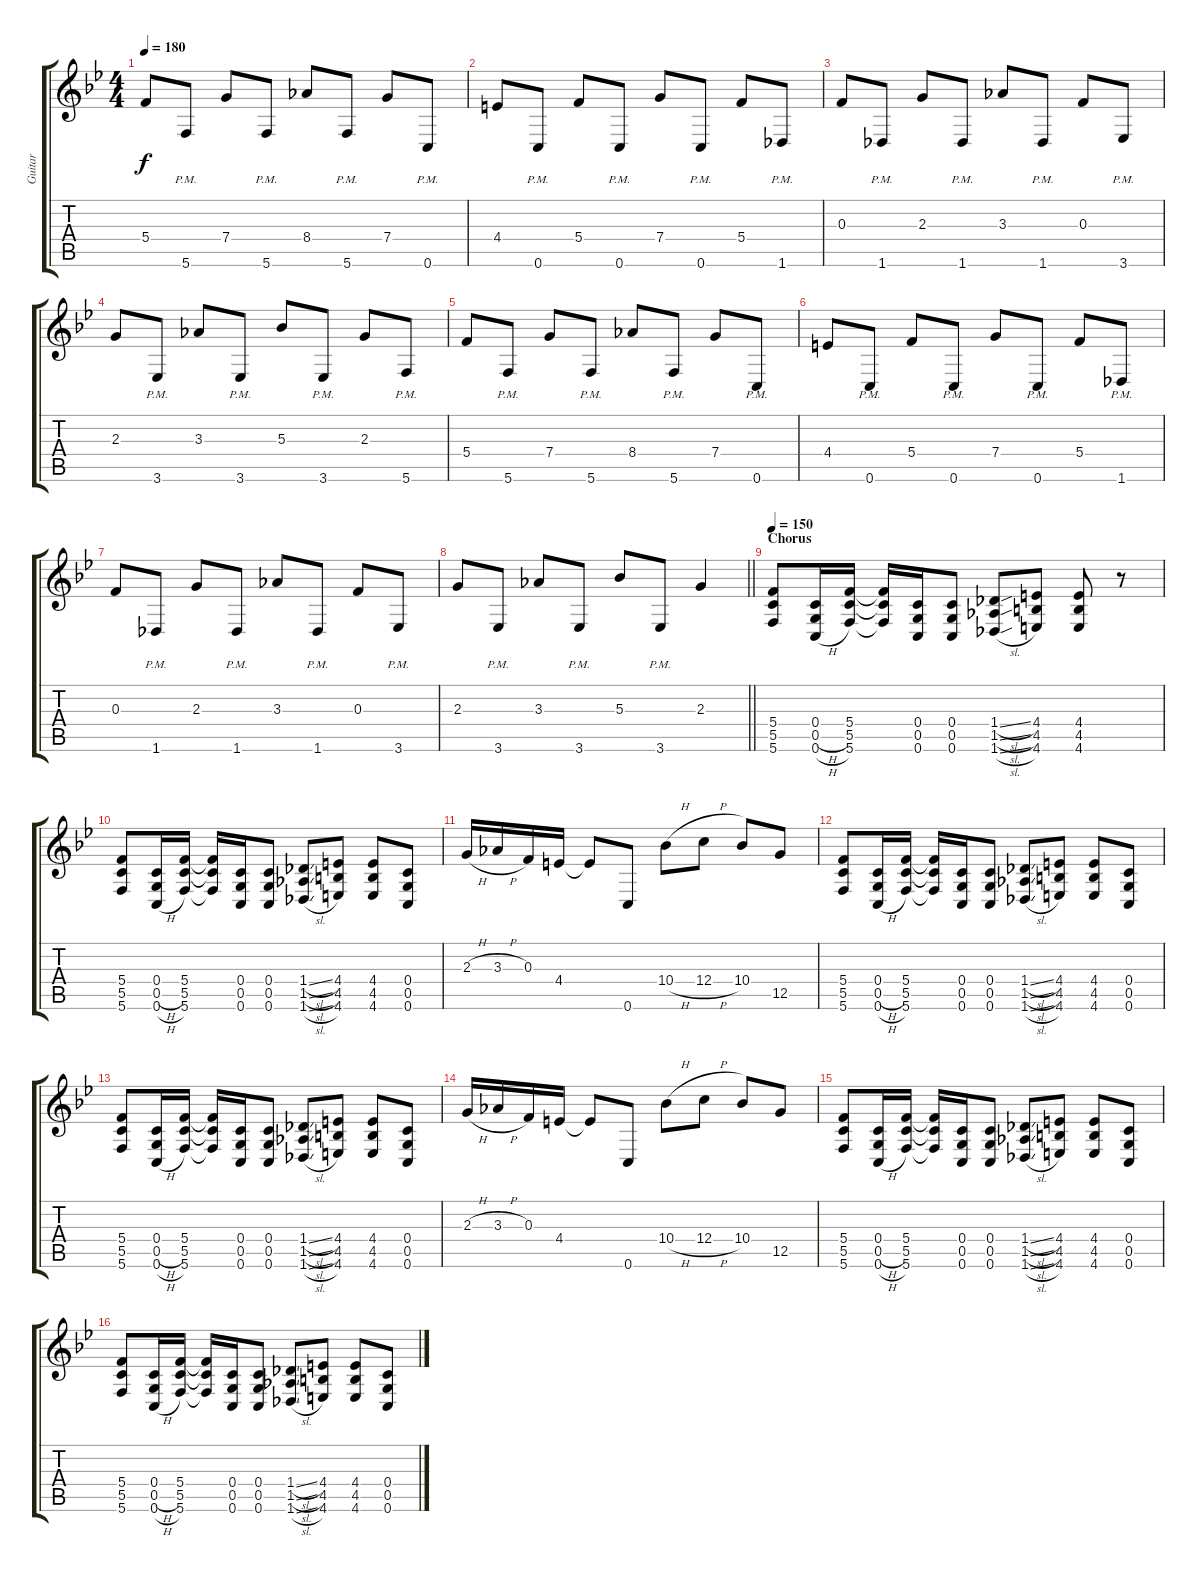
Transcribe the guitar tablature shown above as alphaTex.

\track ("Guitar" "Guitar") {instrument distortionguitar}
\staff {score tabs}
\tuning (D4 A3 F3 C3 G2 C2) {hide}
\ts (4 4)
\tempo 180
\clef g2
\ks bb
5.4.8{dy f} 5.6{pm}.8 7.4.8 5.6{pm}.8 8.4.8 5.6{pm}.8 7.4.8 0.6{pm}.8 |
4.4.8 0.6{pm}.8 5.4.8 0.6{pm}.8 7.4.8 0.6{pm}.8 5.4.8 1.6{pm}.8 |
0.3.8 1.6{pm}.8 2.3.8 1.6{pm}.8 3.3.8 1.6{pm}.8 0.3.8 3.6{pm}.8 |
2.3.8 3.6{pm}.8 3.3.8 3.6{pm}.8 5.3.8 3.6{pm}.8 2.3.8 5.6{pm}.8 |
5.4.8 5.6{pm}.8 7.4.8 5.6{pm}.8 8.4.8 5.6{pm}.8 7.4.8 0.6{pm}.8 |
4.4.8 0.6{pm}.8 5.4.8 0.6{pm}.8 7.4.8 0.6{pm}.8 5.4.8 1.6{pm}.8 |
0.3.8 1.6{pm}.8 2.3.8 1.6{pm}.8 3.3.8 1.6{pm}.8 0.3.8 3.6{pm}.8 |
\barLineRight lightlight
2.3.8 3.6{pm}.8 3.3.8 3.6{pm}.8 5.3.8 3.6{pm}.8 2.3.4 |
\section ("" "Chorus")
\tempo 150
(5.4 5.5 5.6).8{volume 12} (0.4 0.5{h} 0.6{h}).16 (5.4 5.5 5.6).16 (5.4{t} 5.5{t} 5.6{t}).16 (0.4 0.5 0.6).16 (0.4 0.5 0.6).8 (1.4{sl} 1.5{sl} 1.6{sl}).8 (4.4 4.5 4.6).8 (4.4 4.5 4.6).8 r.8 |
(5.4 5.5 5.6).8 (0.4 0.5{h} 0.6{h}).16 (5.4 5.5 5.6).16 (5.4{t} 5.5{t} 5.6{t}).16 (0.4 0.5 0.6).16 (0.4 0.5 0.6).8 (1.4{sl} 1.5{sl} 1.6{sl}).8 (4.4 4.5 4.6).8 (4.4 4.5 4.6).8 (0.4 0.5 0.6).8 |
2.3{h}.16 3.3{h}.16 0.3.16 4.4.16 4.4{t}.8 0.6.8 10.4{h}.8 12.4{h}.8 10.4.8 12.5.8 |
(5.4 5.5 5.6).8 (0.4 0.5{h} 0.6{h}).16 (5.4 5.5 5.6).16 (5.4{t} 5.5{t} 5.6{t}).16 (0.4 0.5 0.6).16 (0.4 0.5 0.6).8 (1.4{sl} 1.5{sl} 1.6{sl}).8 (4.4 4.5 4.6).8 (4.4 4.5 4.6).8 (0.4 0.5 0.6).8 |
(5.4 5.5 5.6).8 (0.4 0.5{h} 0.6{h}).16 (5.4 5.5 5.6).16 (5.4{t} 5.5{t} 5.6{t}).16 (0.4 0.5 0.6).16 (0.4 0.5 0.6).8 (1.4{sl} 1.5{sl} 1.6{sl}).8 (4.4 4.5 4.6).8 (4.4 4.5 4.6).8 (0.4 0.5 0.6).8 |
2.3{h}.16 3.3{h}.16 0.3.16 4.4.16 4.4{t}.8 0.6.8 10.4{h}.8 12.4{h}.8 10.4.8 12.5.8 |
(5.4 5.5 5.6).8 (0.4 0.5{h} 0.6{h}).16 (5.4 5.5 5.6).16 (5.4{t} 5.5{t} 5.6{t}).16 (0.4 0.5 0.6).16 (0.4 0.5 0.6).8 (1.4{sl} 1.5{sl} 1.6{sl}).8 (4.4 4.5 4.6).8 (4.4 4.5 4.6).8 (0.4 0.5 0.6).8 |
(5.4 5.5 5.6).8 (0.4 0.5{h} 0.6{h}).16 (5.4 5.5 5.6).16 (5.4{t} 5.5{t} 5.6{t}).16 (0.4 0.5 0.6).16 (0.4 0.5 0.6).8 (1.4{sl} 1.5{sl} 1.6{sl}).8 (4.4 4.5 4.6).8 (4.4 4.5 4.6).8 (0.4 0.5 0.6).8
